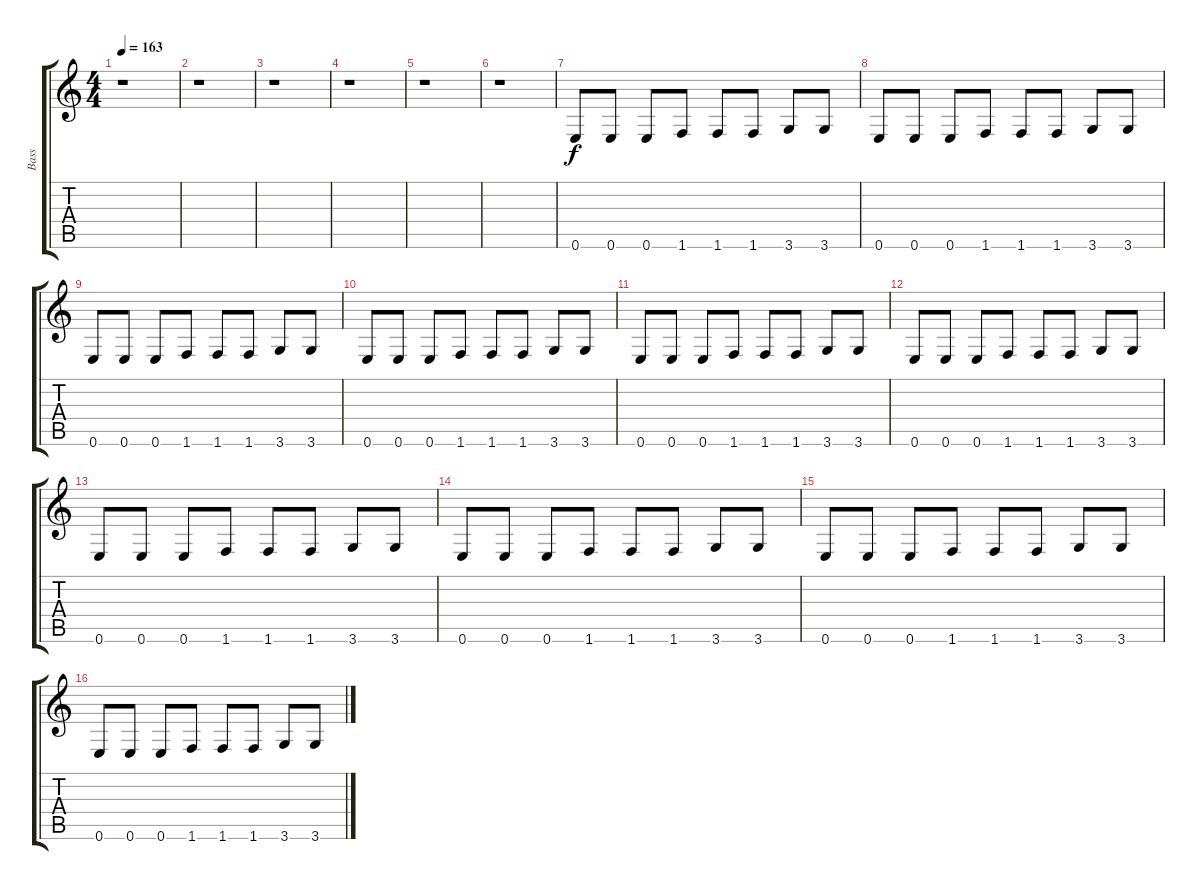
\track ("Bass" "Bass") {instrument electricbasspick}
\staff {score tabs}
\tuning (E4 B3 G3 D3 A2 E2) {hide}
\ts (4 4)
\tempo 163
\clef g2
\ks c
r.1{dy f instrument electricbasspick} |
r.1 |
r.1 |
r.1 |
r.1 |
r.1 |
0.6.8 0.6.8 0.6.8 1.6.8 1.6.8 1.6.8 3.6.8 3.6.8 |
0.6.8 0.6.8 0.6.8 1.6.8 1.6.8 1.6.8 3.6.8 3.6.8 |
0.6.8 0.6.8 0.6.8 1.6.8 1.6.8 1.6.8 3.6.8 3.6.8 |
0.6.8 0.6.8 0.6.8 1.6.8 1.6.8 1.6.8 3.6.8 3.6.8 |
0.6.8 0.6.8 0.6.8 1.6.8 1.6.8 1.6.8 3.6.8 3.6.8 |
0.6.8 0.6.8 0.6.8 1.6.8 1.6.8 1.6.8 3.6.8 3.6.8 |
0.6.8 0.6.8 0.6.8 1.6.8 1.6.8 1.6.8 3.6.8 3.6.8 |
0.6.8 0.6.8 0.6.8 1.6.8 1.6.8 1.6.8 3.6.8 3.6.8 |
0.6.8 0.6.8 0.6.8 1.6.8 1.6.8 1.6.8 3.6.8 3.6.8 |
0.6.8 0.6.8 0.6.8 1.6.8 1.6.8 1.6.8 3.6.8 3.6.8
